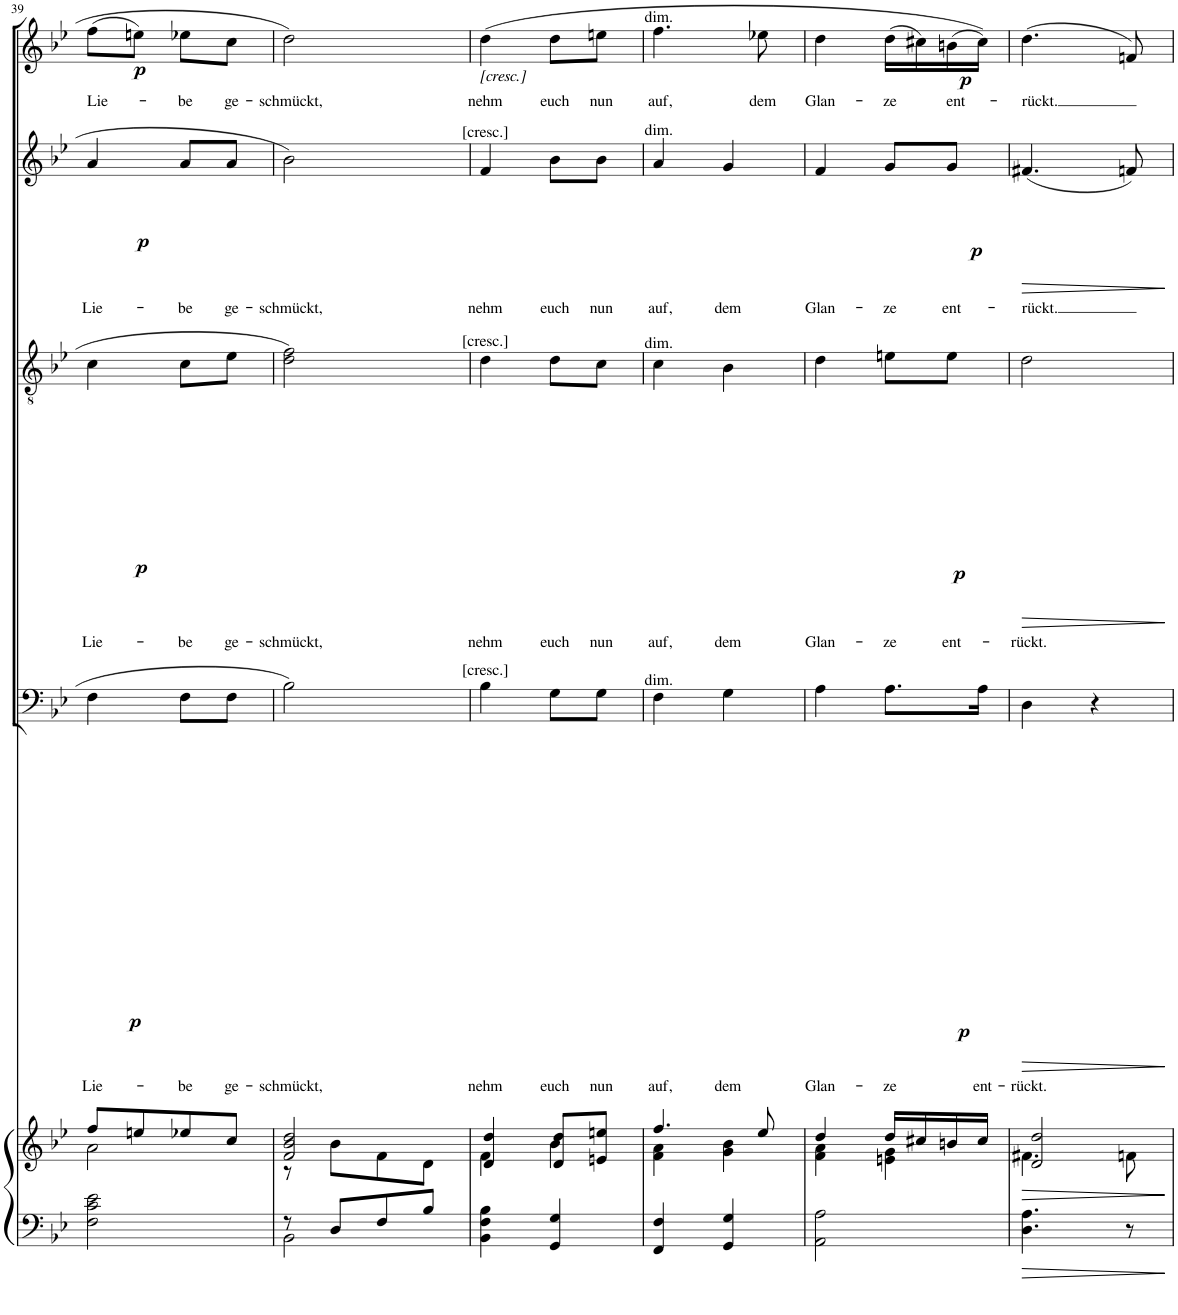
**kern	**kern	**dynam	**kern	**text	**dynam	**kern	**text	**dynam	**kern	**text	**dynam	**kern	**text	**dynam
*part5	*part5	*part5	*part4	*part4	*part4	*part3	*part3	*part3	*part2	*part2	*part2	*part1	*part1	*part1
*staff6	*staff5	*staff5/6	*staff4	*staff4	*staff4	*staff3	*staff3	*staff3	*staff2	*staff2	*staff2	*staff1	*staff1	*staff1
*I"Piano	*	*	*I"Bass	*	*	*I"Tenor	*	*	*I"Alto	*	*	*I"Soprano	*	*
!!LO:PB:g=z
*clefF4	*clefG2	*	*clefF4	*	*	*clefGv2	*	*	*clefG2	*	*	*clefG2	*	*
*	*	*	*Trd1c2	*	*	*Trd1c2	*	*	*Trd1c2	*	*	*Trd1c2	*	*
*k[b-e-]	*k[b-e-]	*	*k[b-e-]	*	*	*k[b-e-]	*	*	*k[b-e-]	*	*	*k[b-e-]	*	*
*M2/4	*M2/4	*	*M2/4	*	*	*M2/4	*	*	*M2/4	*	*	*M2/4	*	*
=39	=39	=39	=39	=39	=39	=39	=39	=39	=39	=39	=39	=39	=39	=39
*	*^	*	*	*	*	*	*	*	*	*	*	*	*	*
!	!	!	!	!	!LO:LY:b	!LO:DY:b	!	!LO:LY:b	!LO:DY:b	!	!LO:LY:b	!LO:DY:b	!	!LO:LY:b	!LO:DY:b
2F\ 2c\ 2e-\	8ff/L	2a\	.	4F\	Lie-	p	4c\	Lie-	p	4a/	Lie-	p	(8ff\L	Lie-	p
.	8een/	.	.	.	.	.	.	.	.	.	.	.	8een\J)	.	.
!	!	!	!	!	!LO:LY:b	!	!	!LO:LY:b	!	!	!LO:LY:b	!	!	!LO:LY:b	!
.	8ee-X/	.	.	8F\L	-be	.	8c\L	-be	.	8a/L	-be	.	8ee-X\L	-be	.
!	!	!	!	!	!LO:LY:b	!	!	!LO:LY:b	!	!	!LO:LY:b	!	!	!LO:LY:b	!
.	8cc/J	.	.	8F\J	ge-	.	8e-\J	ge-	.	8a/J	ge-	.	8cc\J	ge-	.
=40	=40	=40	=40	=40	=40	=40	=40	=40	=40	=40	=40	=40	=40	=40	=40
*^	*	*	*	*	*	*	*	*	*	*	*	*	*	*	*
!	!	!	!	!	!	!LO:LY:b	!	!	!LO:LY:b	!	!	!LO:LY:b	!	!	!LO:LY:b	!
8r	2BB-\	2f/ 2b-/ 2dd/	8r	.	2B-\	-schmückt,	.	2d\ 2f\	-schmückt,	.	2b-\	-schmückt,	.	2dd\	-schmückt,	.
8D/L	.	.	8b-\L	.	.	.	.	.	.	.	.	.	.	.	.	.
8F/	.	.	8f\	.	.	.	.	.	.	.	.	.	.	.	.	.
8B-/J	.	.	8d\J	.	.	.	.	.	.	.	.	.	.	.	.	.
=41	=41	=41	=41	=41	=41	=41	=41	=41	=41	=41	=41	=41	=41	=41	=41	=41
!	!	!	!	!	!	!	!	!	!	!	!	!	!	!LO:TX:b:i:t=[cresc.]	!	!
!	!	!	!	!	!	!LO:LY:b	!	!	!LO:LY:b	!	!	!LO:LY:b	!	!	!LO:LY:b	!
2ryy	4BB-\ 4F\ 4B-\	4d/ 4dd/	4f\	.	4B-\	nehm	.	4d\	nehm	.	4f/	nehm	.	(4dd\	nehm	.
!	!	!	!	!	!	!LO:LY:b	!	!	!LO:LY:b	!	!	!LO:LY:b	!	!	!LO:LY:b	!
.	4GG/ 4G/	8d/ 8dd/L	4b-\	.	8G\L	euch	.	8d\L	euch	.	8b-\L	euch	.	8dd\L	euch	.
!	!	!	!	!	!	!LO:LY:b	!	!	!LO:LY:b	!	!	!LO:LY:b	!	!	!LO:LY:b	!
.	.	8en/ 8een/J	.	.	8G\J	nun	.	8c\J	nun	.	8b-\J	nun	.	8een\J	nun	.
=42	=42	=42	=42	=42	=42	=42	=42	=42	=42	=42	=42	=42	=42	=42	=42	=42
!	!	!	!	!	!	!LO:LY:b	!	!	!LO:LY:b	!	!	!LO:LY:b	!	!	!LO:LY:b	!
2ryy	4FF/ 4F/	4.ff/	4f\ 4a\	.	4F\	auf,	.	4c\	auf,	.	4a/	auf,	.	4.ff\	auf,	.
!	!	!	!	!	!	!LO:LY:b	!	!	!LO:LY:b	!	!	!LO:LY:b	!	!	!	!
.	4GG/ 4G/	.	4g\ 4b-\	.	4G\	dem	.	4B-\	dem	.	4g/	dem	.	.	.	.
!	!	!	!	!	!	!	!	!	!	!	!	!	!	!	!LO:LY:b	!
.	.	8ee-/	.	.	.	.	.	.	.	.	.	.	.	8ee-X\	dem	.
*v	*v	*	*	*	*	*	*	*	*	*	*	*	*	*	*	*
=43	=43	=43	=43	=43	=43	=43	=43	=43	=43	=43	=43	=43	=43	=43	=43
!	!	!	!	!	!LO:LY:b	!	!	!LO:LY:b	!	!	!LO:LY:b	!	!	!LO:LY:b	!
2AA\ 2A\	4dd/	4f\ 4a\	.	4A\	Glan-	.	4d\	Glan-	.	4f/	Glan-	.	4dd\	Glan-	.
!	!	!	!	!	!LO:LY:b	!LO:DY:b	!	!LO:LY:b	!LO:DY:b	!	!LO:LY:b	!LO:DY:b	!	!LO:LY:b	!LO:DY:b
.	16dd/LL	4en\ 4g\	.	8.A\L	-ze	p	8en\L	-ze	p	8g/L	-ze	p	(16dd\LL	-ze	p
.	16cc#X/	.	.	.	.	.	.	.	.	.	.	.	16cc#X\)	.	.
!	!	!	!	!	!	!	!	!LO:LY:b	!	!	!LO:LY:b	!	!	!LO:LY:b	!
.	16bn/	.	.	.	.	.	8e\J	ent-	.	8g/J	ent-	.	(16bn\	ent-	.
!	!	!	!	!	!LO:LY:b	!	!	!	!	!	!	!	!	!	!
.	16cc#/JJ	.	.	16A\Jk	ent-	.	.	.	.	.	.	.	16cc#\JJ))	.	.
=44	=44	=44	=44	=44	=44	=44	=44	=44	=44	=44	=44	=44	=44	=44	=44
!	!	!	!LO:HP:b	!	!LO:LY:b	!LO:HP:b	!	!LO:LY:b	!LO:HP:b	!	!LO:LY:b	!LO:HP:b	!	!LO:LY:b	!
4.D\ 4.A\	2d/ 2dd/	4.f#X\	>	4D\	-rückt.	>	2d\	-rückt.	>	(4.f#X/	-rückt.	>	(4.dd\	-rückt.	.
.	.	.	.	4r	.	.	.	.	.	.	.	.	.	.	.
8r	.	8fn\	.	.	.	.	.	.	.	8fn/)	.	.	8fn/)	.	.
*	*v	*v	*	*	*	*	*	*	*	*	*	*	*	*	*
.	.	]	.	.	]	.	.	]	.	.	]	.	.	.
=	=	=	=	=	=	=	=	=	=	=	=	=	=	=
*-	*-	*-	*-	*-	*-	*-	*-	*-	*-	*-	*-	*-	*-	*-
